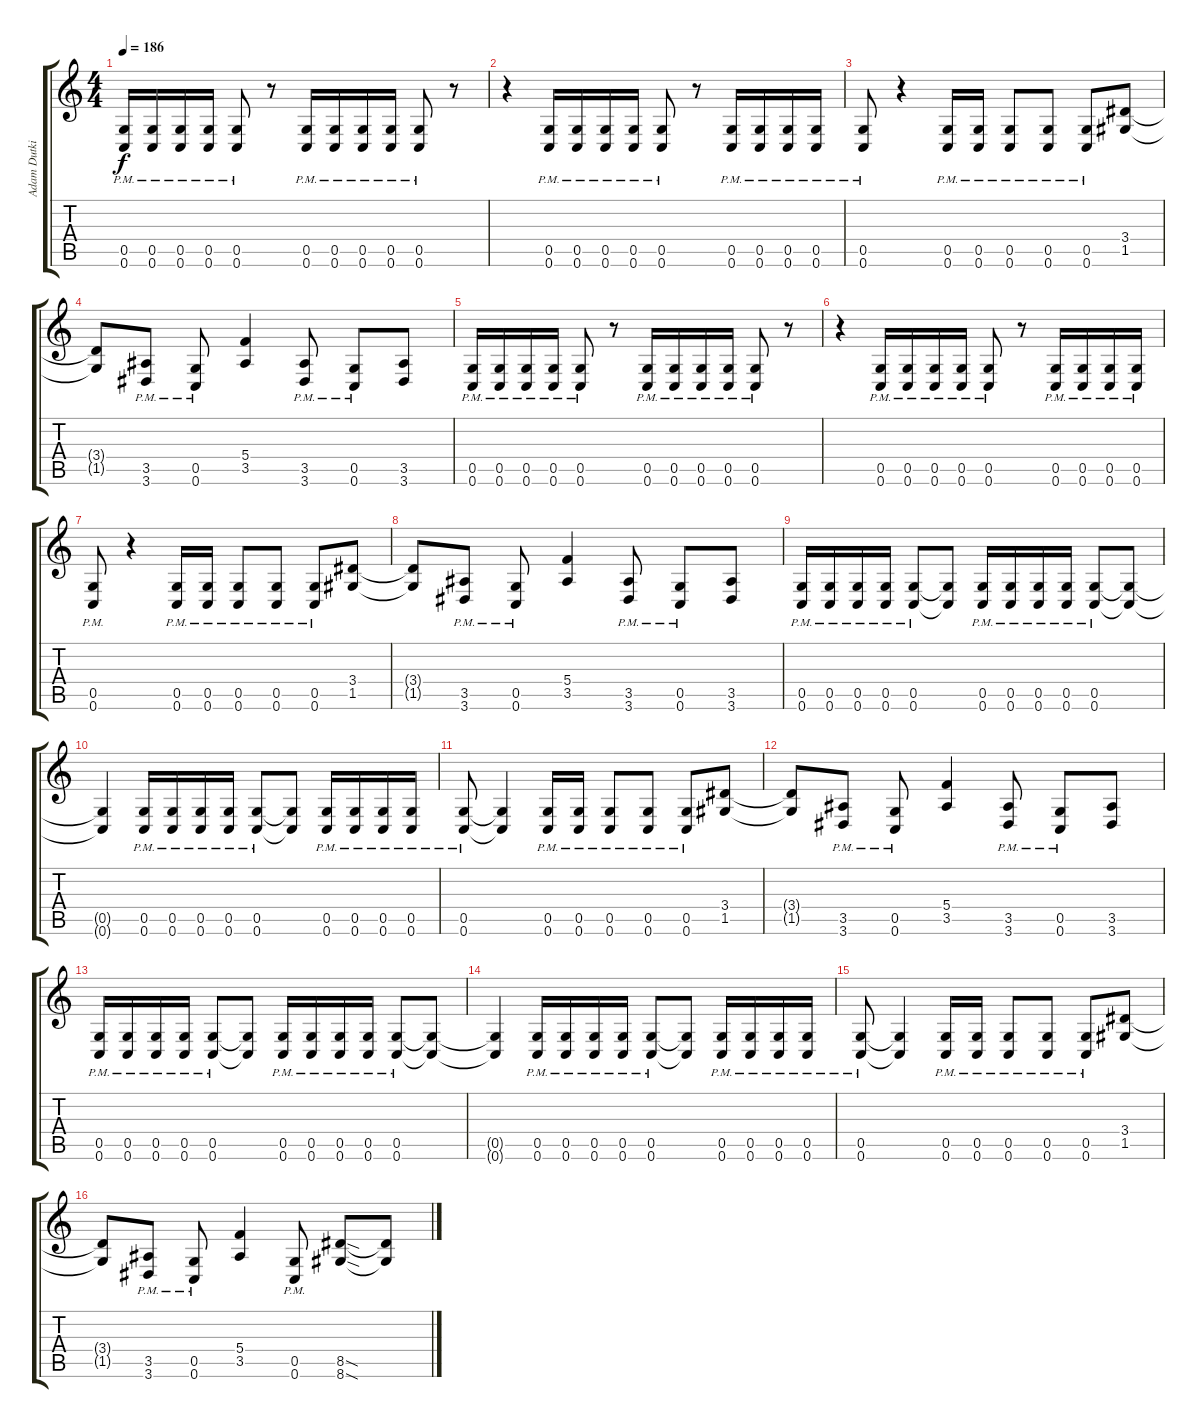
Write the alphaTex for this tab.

\track ("Adam Dutkiewicz" "Adam Dutki") {instrument distortionguitar}
\staff {score tabs}
\tuning (D4 A3 F3 C3 G2 C2) {hide}
\ts (4 4)
\tempo 186
\clef g2
\ks c
(0.5{pm} 0.6{pm}).16{dy f} (0.5{pm} 0.6{pm}).16 (0.5{pm} 0.6{pm}).16 (0.5{pm} 0.6{pm}).16 (0.5{pm} 0.6{pm}).8 r.8 (0.5{pm} 0.6{pm}).16 (0.5{pm} 0.6{pm}).16 (0.5{pm} 0.6{pm}).16 (0.5{pm} 0.6{pm}).16 (0.5{pm} 0.6{pm}).8 r.8 |
r.4 (0.5{pm} 0.6{pm}).16 (0.5{pm} 0.6{pm}).16 (0.5{pm} 0.6{pm}).16 (0.5{pm} 0.6{pm}).16 (0.5{pm} 0.6{pm}).8 r.8 (0.5{pm} 0.6{pm}).16 (0.5{pm} 0.6{pm}).16 (0.5{pm} 0.6{pm}).16 (0.5{pm} 0.6{pm}).16 |
(0.5{pm} 0.6{pm}).8 r.4 (0.5{pm} 0.6{pm}).16 (0.5{pm} 0.6{pm}).16 (0.5{pm} 0.6{pm}).8 (0.5{pm} 0.6{pm}).8 (0.5{pm} 0.6{pm}).8 (3.4 1.5).8 |
(3.4{t} 1.5{t}).8 (3.5{pm} 3.6{pm}).8 (0.5{pm} 0.6{pm}).8 (5.4 3.5).4 (3.5{pm} 3.6{pm}).8 (0.5{pm} 0.6{pm}).8 (3.5 3.6).8 |
(0.5{pm} 0.6{pm}).16 (0.5{pm} 0.6{pm}).16 (0.5{pm} 0.6{pm}).16 (0.5{pm} 0.6{pm}).16 (0.5{pm} 0.6{pm}).8 r.8 (0.5{pm} 0.6{pm}).16 (0.5{pm} 0.6{pm}).16 (0.5{pm} 0.6{pm}).16 (0.5{pm} 0.6{pm}).16 (0.5{pm} 0.6{pm}).8 r.8 |
r.4 (0.5{pm} 0.6{pm}).16 (0.5{pm} 0.6{pm}).16 (0.5{pm} 0.6{pm}).16 (0.5{pm} 0.6{pm}).16 (0.5{pm} 0.6{pm}).8 r.8 (0.5{pm} 0.6{pm}).16 (0.5{pm} 0.6{pm}).16 (0.5{pm} 0.6{pm}).16 (0.5{pm} 0.6{pm}).16 |
(0.5{pm} 0.6{pm}).8 r.4 (0.5{pm} 0.6{pm}).16 (0.5{pm} 0.6{pm}).16 (0.5{pm} 0.6{pm}).8 (0.5{pm} 0.6{pm}).8 (0.5{pm} 0.6{pm}).8 (3.4 1.5).8 |
(3.4{t} 1.5{t}).8 (3.5{pm} 3.6{pm}).8 (0.5{pm} 0.6{pm}).8 (5.4 3.5).4 (3.5{pm} 3.6{pm}).8 (0.5{pm} 0.6{pm}).8 (3.5 3.6).8 |
(0.5{pm} 0.6{pm}).16 (0.5{pm} 0.6{pm}).16 (0.5{pm} 0.6{pm}).16 (0.5{pm} 0.6{pm}).16 (0.5{pm} 0.6{pm}).8 (0.5{t} 0.6{t}).8 (0.5{pm} 0.6{pm}).16 (0.5{pm} 0.6{pm}).16 (0.5{pm} 0.6{pm}).16 (0.5{pm} 0.6{pm}).16 (0.5{pm} 0.6{pm}).8 (0.5{t} 0.6{t}).8 |
(0.5{t} 0.6{t}).4 (0.5{pm} 0.6{pm}).16 (0.5{pm} 0.6{pm}).16 (0.5{pm} 0.6{pm}).16 (0.5{pm} 0.6{pm}).16 (0.5{pm} 0.6{pm}).8 (0.5{t} 0.6{t}).8 (0.5{pm} 0.6{pm}).16 (0.5{pm} 0.6{pm}).16 (0.5{pm} 0.6{pm}).16 (0.5{pm} 0.6{pm}).16 |
(0.5{pm} 0.6{pm}).8 (0.5{t} 0.6{t}).4 (0.5{pm} 0.6{pm}).16 (0.5{pm} 0.6{pm}).16 (0.5{pm} 0.6{pm}).8 (0.5{pm} 0.6{pm}).8 (0.5{pm} 0.6{pm}).8 (3.4 1.5).8 |
(3.4{t} 1.5{t}).8 (3.5{pm} 3.6{pm}).8 (0.5{pm} 0.6{pm}).8 (5.4 3.5).4 (3.5{pm} 3.6{pm}).8 (0.5{pm} 0.6{pm}).8 (3.5 3.6).8 |
(0.5{pm} 0.6{pm}).16 (0.5{pm} 0.6{pm}).16 (0.5{pm} 0.6{pm}).16 (0.5{pm} 0.6{pm}).16 (0.5{pm} 0.6{pm}).8 (0.5{t} 0.6{t}).8 (0.5{pm} 0.6{pm}).16 (0.5{pm} 0.6{pm}).16 (0.5{pm} 0.6{pm}).16 (0.5{pm} 0.6{pm}).16 (0.5{pm} 0.6{pm}).8 (0.5{t} 0.6{t}).8 |
(0.5{t} 0.6{t}).4 (0.5{pm} 0.6{pm}).16 (0.5{pm} 0.6{pm}).16 (0.5{pm} 0.6{pm}).16 (0.5{pm} 0.6{pm}).16 (0.5{pm} 0.6{pm}).8 (0.5{t} 0.6{t}).8 (0.5{pm} 0.6{pm}).16 (0.5{pm} 0.6{pm}).16 (0.5{pm} 0.6{pm}).16 (0.5{pm} 0.6{pm}).16 |
(0.5{pm} 0.6{pm}).8 (0.5{t} 0.6{t}).4 (0.5{pm} 0.6{pm}).16 (0.5{pm} 0.6{pm}).16 (0.5{pm} 0.6{pm}).8 (0.5{pm} 0.6{pm}).8 (0.5{pm} 0.6{pm}).8 (3.4 1.5).8 |
(3.4{t} 1.5{t}).8 (3.5{pm} 3.6{pm}).8 (0.5{pm} 0.6{pm}).8 (5.4 3.5).4 (0.5{pm} 0.6{pm}).8 (8.5{sod} 8.6{sod}).8 (8.5{t} 8.6{t}).8
